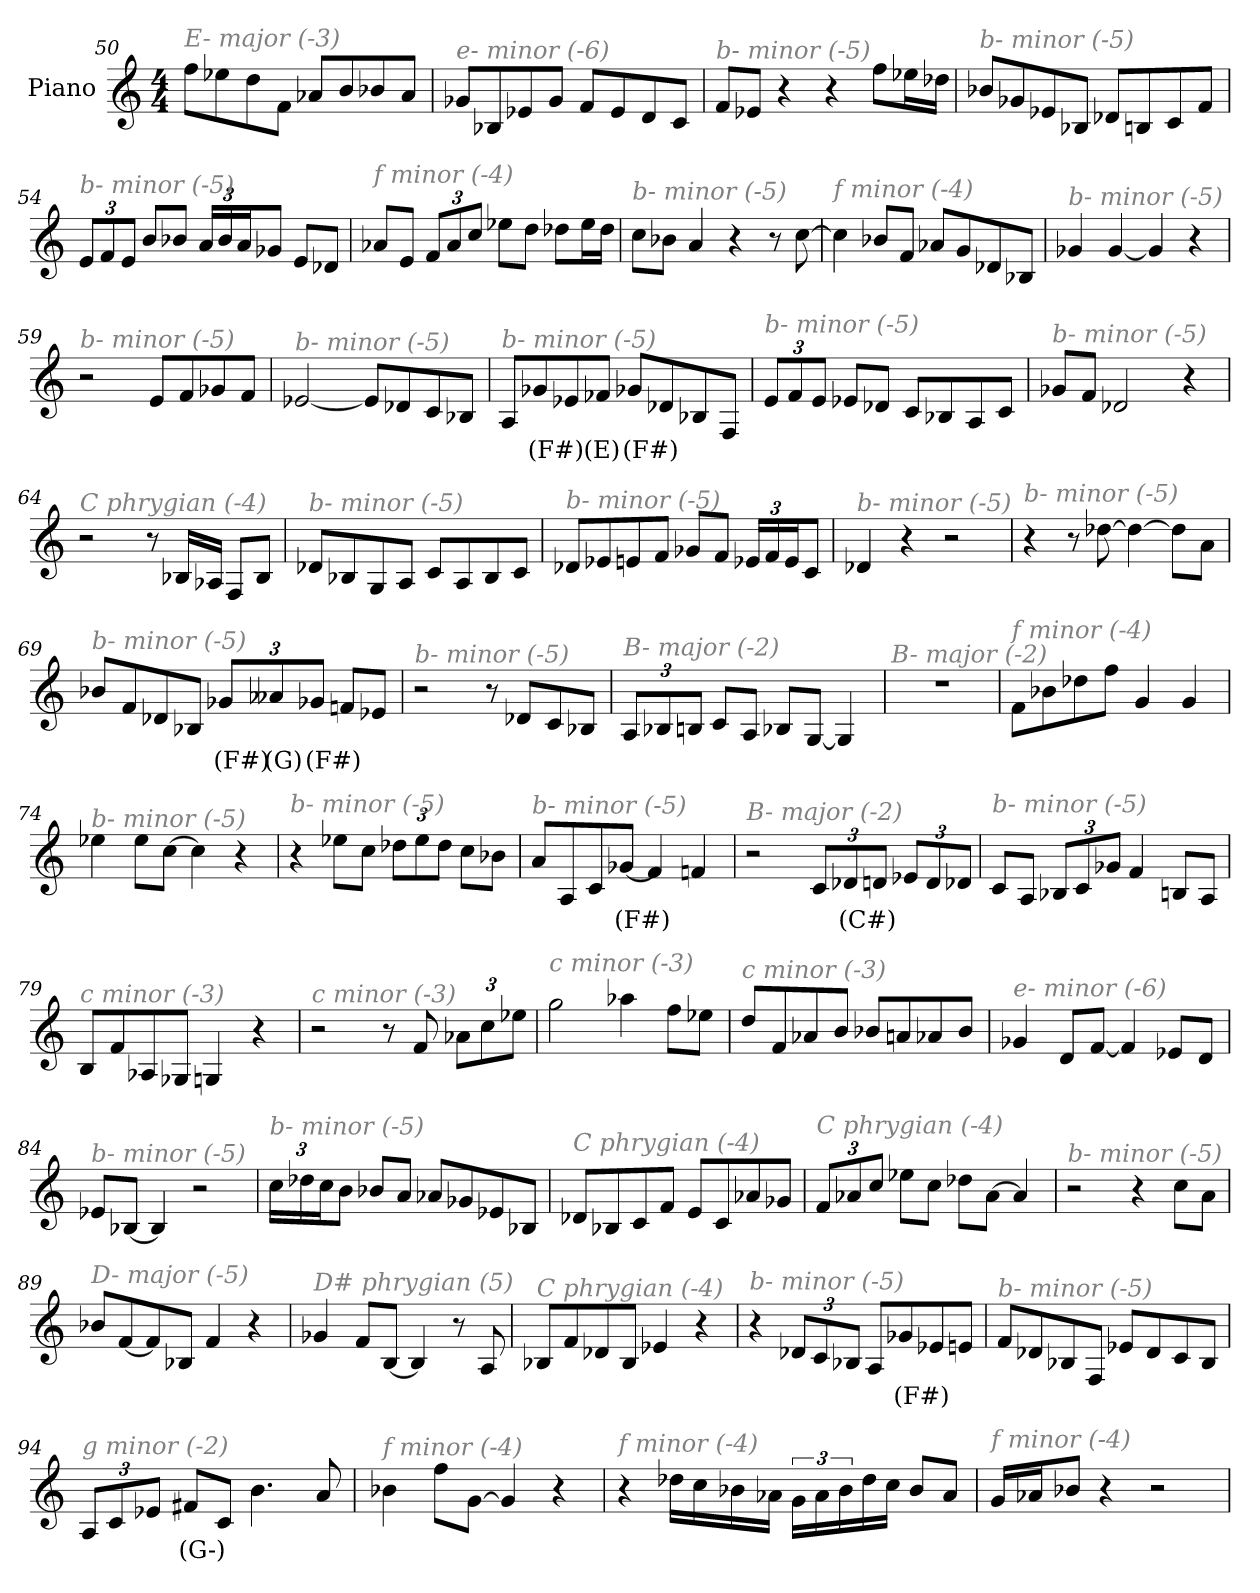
**kern	**text
*part1	*part1
*staff1	*staff1
*I"Piano	*
*I'Pno	*
*clefG2	*
*k[]	*
*M4/4	*
=50	=50
!LO:TX:i:color=#808080:t=E- major (-3)	!
8ff\L	.
8ee-X\	.
8dd\	.
8f\J	.
8a-X/L	.
8b/	.
8b-X/	.
8a-/J	.
!!LO:LB:g=z
=51	=51
!LO:TX:i:color=#808080:t=e- minor (-6)	!
8g-X/L	.
8B-X/	.
8e-X/	.
8g-/J	.
8f/L	.
8e-/	.
8d/	.
8c/J	.
=52	=52
!LO:TX:i:color=#808080:t=b- minor (-5)	!
8f/L	.
8e-X/J	.
4r	.
4r	.
8ff\L	.
16ee-X\L	.
16dd-X\JJ	.
=53	=53
!LO:TX:i:color=#808080:t=b- minor (-5)	!
8b-X/L	.
8g-X/	.
8e-X/	.
8B-X/J	.
8d-X/L	.
8Bn/	.
8c/	.
8f/J	.
=54	=54
*Xbrackettup	*
!LO:TX:i:color=#808080:t=b- minor (-5)	!
12e/L	.
12f/	.
12e/J	.
8b/L	.
8b-X/J	.
24a/LL	.
24b-/	.
24a/J	.
8g-X/J	.
8e/L	.
8d-X/J	.
!!LO:LB:g=z
=55	=55
!LO:TX:i:color=#808080:t=f minor (-4)	!
8a-X/L	.
8e/J	.
12f/L	.
12a-/	.
12cc/J	.
8ee-X\L	.
8dd\J	.
8dd-X\L	.
16ee-\L	.
16dd-\JJ	.
=56	=56
!LO:TX:i:color=#808080:t=b- minor (-5)	!
8cc\L	.
8b-X\J	.
4a/	.
4r	.
8r	.
[8cc\	.
=57	=57
!LO:TX:i:color=#808080:t=f minor (-4)	!
4cc\]	.
8b-X/L	.
8f/J	.
8a-X/L	.
8g/	.
8d-X/	.
8B-X/J	.
=58	=58
!LO:TX:i:color=#808080:t=b- minor (-5)	!
4g-X/	.
[4g-/	.
4g-/]	.
4r	.
!!LO:LB:g=z
=59	=59
!LO:TX:i:color=#808080:t=b- minor (-5)	!
2r	.
8e/L	.
8f/	.
8g-X/	.
8f/J	.
=60	=60
!LO:TX:i:color=#808080:t=b- minor (-5)	!
[2e-X/	.
8e-/L]	.
8d-X/	.
8c/	.
8B-X/J	.
=61	=61
!LO:TX:i:color=#808080:t=b- minor (-5)	!
8A/L	.
8g-Xi/	(F#)
8e-X/	.
8f-Xj/J	(E)
8g-Xi/L	(F#)
8d-X/	.
8B-X/	.
8F/J	.
=62	=62
!LO:TX:i:color=#808080:t=b- minor (-5)	!
12e/L	.
12f/	.
12e/J	.
8e-X/L	.
8d-X/J	.
8c/L	.
8B-X/	.
8A/	.
8c/J	.
!!LO:LB:g=z
=63	=63
!LO:TX:i:color=#808080:t=b- minor (-5)	!
8g-X/L	.
8f/J	.
2d-X/	.
4r	.
=64	=64
!LO:TX:i:color=#808080:t=C phrygian (-4)	!
2r	.
8r	.
16B-X/LL	.
16A-X/JJ	.
8F/L	.
8B-/J	.
=65	=65
!LO:TX:i:color=#808080:t=b- minor (-5)	!
8d-X/L	.
8B-X/	.
8G/	.
8A/J	.
8c/L	.
8A/	.
8B-/	.
8c/J	.
=66	=66
!LO:TX:i:color=#808080:t=b- minor (-5)	!
8d-X/L	.
8e-X/	.
8en/	.
8f/J	.
8g-X/L	.
8f/J	.
24e-X/LL	.
24f/	.
24e-/J	.
8c/J	.
=67	=67
!LO:TX:i:color=#808080:t=b- minor (-5)	!
4d-X/	.
4r	.
2r	.
!!LO:LB:g=z
=68	=68
!LO:TX:i:color=#808080:t=b- minor (-5)	!
4r	.
8r	.
[8dd-X\	.
4dd-\_	.
8dd-\L]	.
8a\J	.
=69	=69
!LO:TX:i:color=#808080:t=b- minor (-5)	!
8b-X/L	.
8f/	.
8d-X/	.
8B-X/J	.
12g-Xi/L	(F#)
12a--Xj/	(G)
12g-Xi/J	(F#)
8fn/L	.
8e-X/J	.
=70	=70
!LO:TX:i:color=#808080:t=b- minor (-5)	!
2r	.
8r	.
8d-X/L	.
8c/	.
8B-X/J	.
=71	=71
!LO:TX:i:color=#808080:t=B- major (-2)	!
12A/L	.
12B-X/	.
12Bn/J	.
8c/L	.
8A/J	.
8B-X/L	.
[8G/J	.
4G/]	.
=72	=72
!LO:TX:i:color=#808080:t=B- major (-2)	!
1r	.
!!LO:LB:g=z
=73	=73
!LO:TX:i:color=#808080:t=f minor (-4)	!
8f\L	.
8b-X\	.
8dd-X\	.
8ff\J	.
4g/	.
4g/	.
=74	=74
!LO:TX:i:color=#808080:t=b- minor (-5)	!
4ee-X\	.
8ee-\L	.
[8cc\J	.
4cc\]	.
4r	.
=75	=75
!LO:TX:i:color=#808080:t=b- minor (-5)	!
4r	.
8ee-X\L	.
8cc\J	.
12dd-X\L	.
12ee-\	.
12dd-\J	.
8cc\L	.
8b-X\J	.
=76	=76
!LO:TX:i:color=#808080:t=b- minor (-5)	!
8a/L	.
8A/	.
8c/	.
[8g-Xi/J	(F#)
4f#/]	.
4fn/	.
=77	=77
!LO:TX:i:color=#808080:t=B- major (-2)	!
2r	.
12c/L	.
12d-Xi/	(C#)
12d/J	.
12e-X/L	.
12d/	.
12d-X/J	.
!!LO:LB:g=z
=78	=78
!LO:TX:i:color=#808080:t=b- minor (-5)	!
8c/L	.
8A/J	.
12B-X/L	.
12c/	.
12g-X/J	.
4f/	.
8Bn/L	.
8A/J	.
=79	=79
!LO:TX:i:color=#808080:t=c minor (-3)	!
8B/L	.
8f/	.
8A-X/	.
8G-X/J	.
4Gn/	.
4r	.
=80	=80
!LO:TX:i:color=#808080:t=c minor (-3)	!
2r	.
8r	.
8f/	.
12a-X\L	.
12cc\	.
12ee-X\J	.
=81	=81
!LO:TX:i:color=#808080:t=c minor (-3)	!
2gg\	.
4aa-X\	.
8ff\L	.
8ee-X\J	.
!!LO:LB:g=z
=82	=82
!LO:TX:i:color=#808080:t=c minor (-3)	!
8dd/L	.
8f/	.
8a-X/	.
8b/J	.
8b-X/L	.
8an/	.
8a-X/	.
8b-/J	.
=83	=83
!LO:TX:i:color=#808080:t=e- minor (-6)	!
4g-X/	.
8d/L	.
[8f/J	.
4f/]	.
8e-X/L	.
8d/J	.
=84	=84
!LO:TX:i:color=#808080:t=b- minor (-5)	!
8e-X/L	.
[8B-X/J	.
4B-/]	.
2r	.
=85	=85
!LO:TX:i:color=#808080:t=b- minor (-5)	!
24cc\LL	.
24dd-X\	.
24cc\J	.
8b\J	.
8b-X/L	.
8a/J	.
8a-X/L	.
8g-X/	.
8e-X/	.
8B-X/J	.
!!LO:LB:g=z
=86	=86
!LO:TX:i:color=#808080:t=C phrygian (-4)	!
8d-X/L	.
8B-X/	.
8c/	.
8f/J	.
8e/L	.
8c/	.
8a-X/	.
8g-X/J	.
=87	=87
!LO:TX:i:color=#808080:t=C phrygian (-4)	!
12f/L	.
12a-X/	.
12cc/J	.
8ee-X\L	.
8cc\J	.
8dd-X\L	.
[8a-\J	.
4a-/]	.
=88	=88
!LO:TX:i:color=#808080:t=b- minor (-5)	!
2r	.
4r	.
8cc\L	.
8a\J	.
=89	=89
!LO:TX:i:color=#808080:t=D- major (-5)	!
8b-X/L	.
[8f/	.
8f/]	.
8B-X/J	.
4f/	.
4r	.
=90	=90
!LO:TX:i:color=#808080:t=D# phrygian (5)	!
4g-X/	.
8f/L	.
[8B/J	.
4B/]	.
8r	.
8A/	.
!!LO:PB:g=z
=91	=91
!LO:TX:i:color=#808080:t=C phrygian (-4)	!
8B-X/L	.
8f/	.
8d-X/	.
8B-/J	.
4e-X/	.
4r	.
=92	=92
!LO:TX:i:color=#808080:t=b- minor (-5)	!
4r	.
12d-X/L	.
12c/	.
12B-X/J	.
8A/L	.
8g-Xi/	(F#)
8e-X/	.
8en/J	.
=93	=93
!LO:TX:i:color=#808080:t=b- minor (-5)	!
8f/L	.
8d-X/	.
8B-X/	.
8F/J	.
8e-X/L	.
8d-/	.
8c/	.
8B-/J	.
=94	=94
!LO:TX:i:color=#808080:t=g minor (-2)	!
12A/L	.
12c/	.
12e-X/J	.
8f#Xi/L	(G-)
8c/J	.
4.b\	.
8a/	.
!!LO:LB:g=z
=95	=95
!LO:TX:i:color=#808080:t=f minor (-4)	!
4b-X\	.
8ff\L	.
[8g\J	.
4g/]	.
4r	.
=96	=96
!LO:TX:i:color=#808080:t=f minor (-4)	!
4r	.
16dd-X\LL	.
16cc\	.
16b-X\	.
16a-X\JJ	.
*brackettup	*
24g\LL	.
24a-\	.
24b-\	.
16dd-\	.
16cc\JJ	.
8b-/L	.
8a-/J	.
=97	=97
!LO:TX:i:color=#808080:t=f minor (-4)	!
16g/LL	.
16a-X/J	.
8b-X/J	.
4r	.
2r	.
=	=
*-	*-
